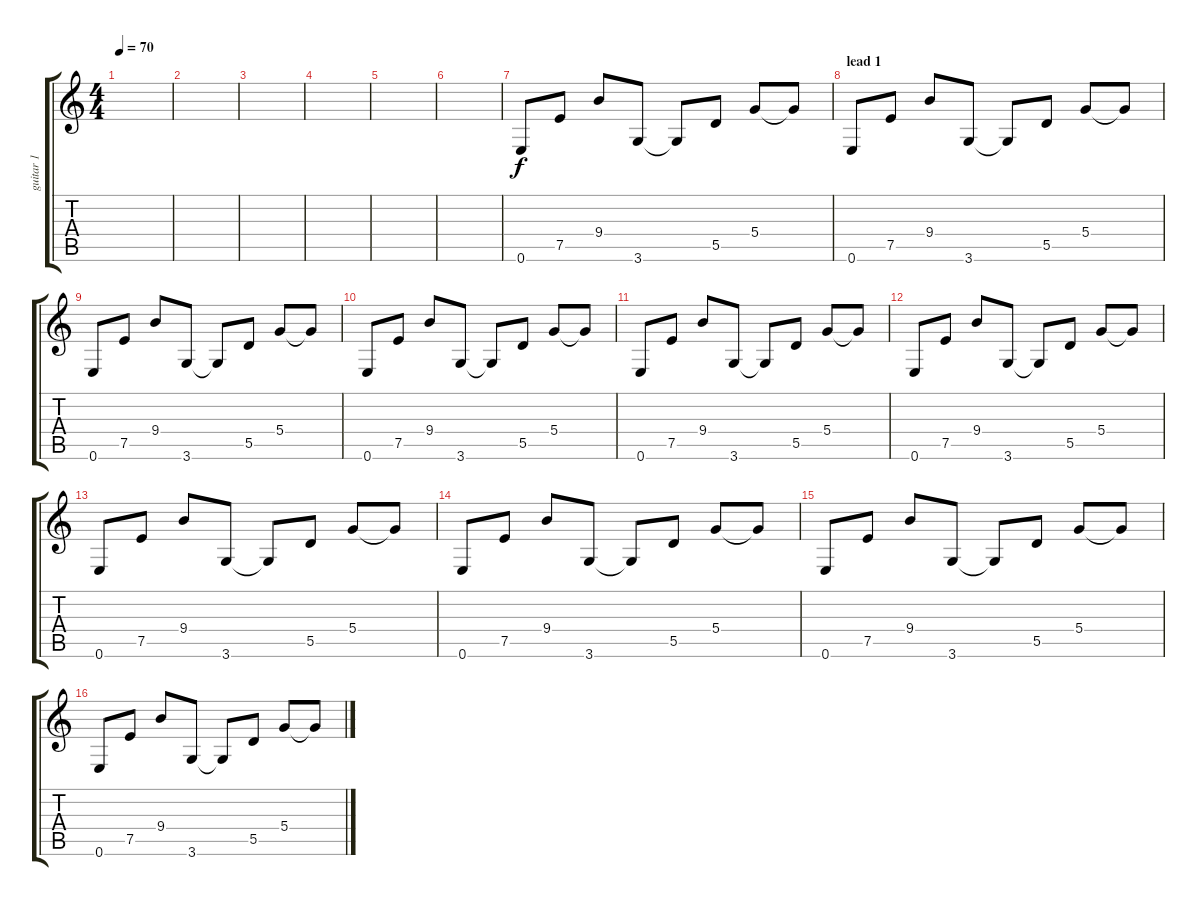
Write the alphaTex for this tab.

\track ("guitar 1" "guitar 1") {instrument electricguitarjazz}
\staff {score tabs}
\tuning (E4 B3 G3 D3 A2 E2) {hide}
\ts (4 4)
\tempo 70
\clef g2
\ks c
|
|
|
|
|
|
0.6.8 7.5.8 9.4.8 3.6.8 3.6{t}.8 5.5.8 5.4.8 5.4{t}.8 |
\section ("" "lead 1")
0.6.8 7.5.8 9.4.8 3.6.8 3.6{t}.8 5.5.8 5.4.8 5.4{t}.8 |
0.6.8 7.5.8 9.4.8 3.6.8 3.6{t}.8 5.5.8 5.4.8 5.4{t}.8 |
0.6.8 7.5.8 9.4.8 3.6.8 3.6{t}.8 5.5.8 5.4.8 5.4{t}.8 |
0.6.8 7.5.8 9.4.8 3.6.8 3.6{t}.8 5.5.8 5.4.8 5.4{t}.8 |
0.6.8 7.5.8 9.4.8 3.6.8 3.6{t}.8 5.5.8 5.4.8 5.4{t}.8 |
0.6.8 7.5.8 9.4.8 3.6.8 3.6{t}.8 5.5.8 5.4.8 5.4{t}.8 |
0.6.8 7.5.8 9.4.8 3.6.8 3.6{t}.8 5.5.8 5.4.8 5.4{t}.8 |
0.6.8 7.5.8 9.4.8 3.6.8 3.6{t}.8 5.5.8 5.4.8 5.4{t}.8 |
0.6.8 7.5.8 9.4.8 3.6.8 3.6{t}.8 5.5.8 5.4.8 5.4{t}.8
